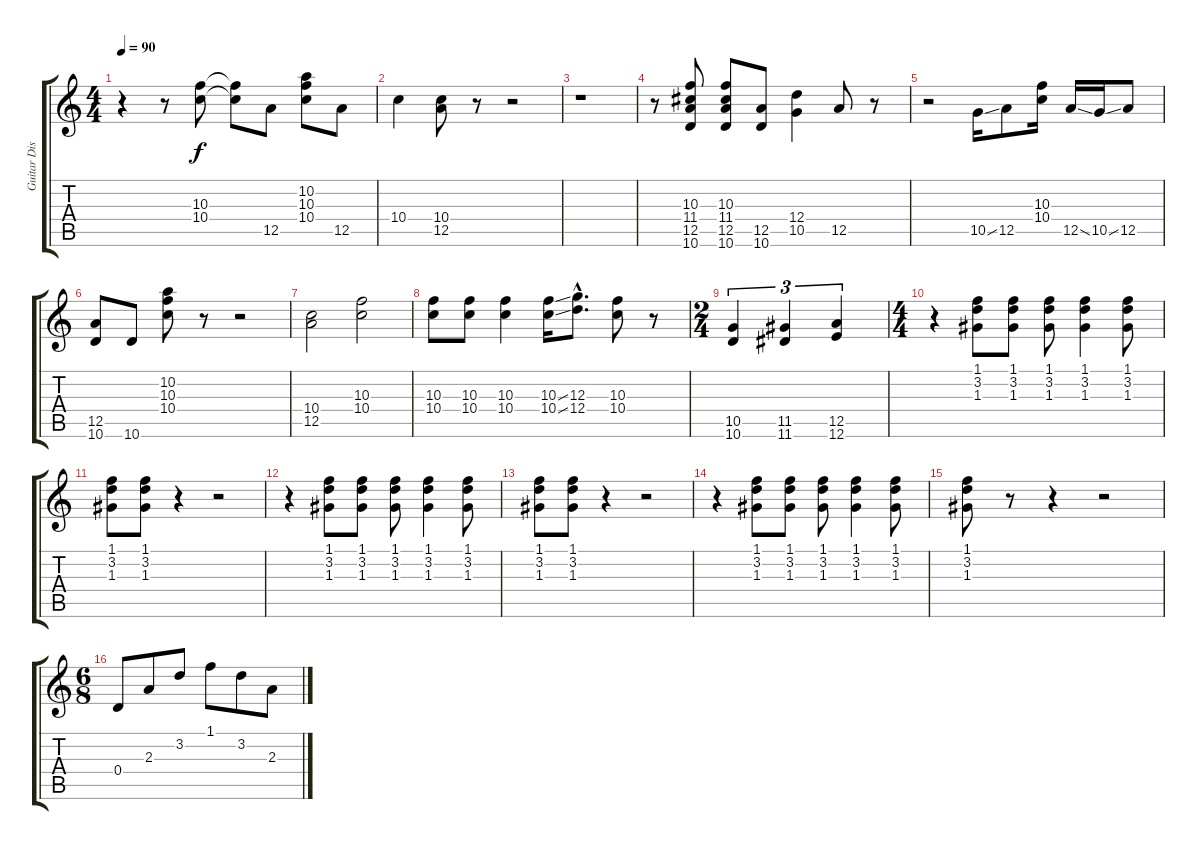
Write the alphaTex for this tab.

\track ("Guitar Dist" "Guitar Dis") {instrument distortionguitar}
\staff {score tabs}
\tuning (E4 B3 G3 D3 A2 E2) {hide}
\ts (4 4)
\tempo 90
\clef g2
\ks c
r.4{dy f} r.8 (10.3 10.4).8 (10.3{t} 10.4{t}).8 12.5.8 (10.2 10.3 10.4).8 12.5.8 |
10.4.4 (10.4 12.5).8 r.8 r.2 |
r.1 |
r.8 (10.3 11.4 12.5 10.6).8 (10.3 11.4 12.5 10.6).8 (12.5 10.6).8 (12.4 10.5).4 12.5.8 r.8 |
r.2 10.5{ss}.16 12.5.8 (10.3 10.4).16 12.5{ss}.16 10.5{ss}.16 12.5.8 |
(12.5 10.6).8 10.6.8 (10.2 10.3 10.4).8 r.8 r.2 |
(10.4 12.5).2 (10.3 10.4).2 |
(10.3 10.4).8 (10.3 10.4).8 (10.3 10.4).4 (10.3{ss} 10.4{ss}).16 (12.3{hac} 12.4{hac}).8{d} (10.3 10.4).8 r.8 |
\ts (2 4)
(10.5 10.6).4{tu (3 2)} (11.5 11.6).4{tu (3 2)} (12.5 12.6).4{tu (3 2)} |
\ts (4 4)
r.4 (1.1 3.2 1.3).8 (1.1 3.2 1.3).8 (1.1 3.2 1.3).8 (1.1 3.2 1.3).4 (1.1 3.2 1.3).8 |
(1.1 3.2 1.3).8 (1.1 3.2 1.3).8 r.4 r.2 |
r.4 (1.1 3.2 1.3).8 (1.1 3.2 1.3).8 (1.1 3.2 1.3).8 (1.1 3.2 1.3).4 (1.1 3.2 1.3).8 |
(1.1 3.2 1.3).8 (1.1 3.2 1.3).8 r.4 r.2 |
r.4 (1.1 3.2 1.3).8 (1.1 3.2 1.3).8 (1.1 3.2 1.3).8 (1.1 3.2 1.3).4 (1.1 3.2 1.3).8 |
(1.1 3.2 1.3).8 r.8 r.4 r.2 |
\ts (6 8)
0.4.8 2.3.8 3.2.8 1.1.8 3.2.8 2.3.8
